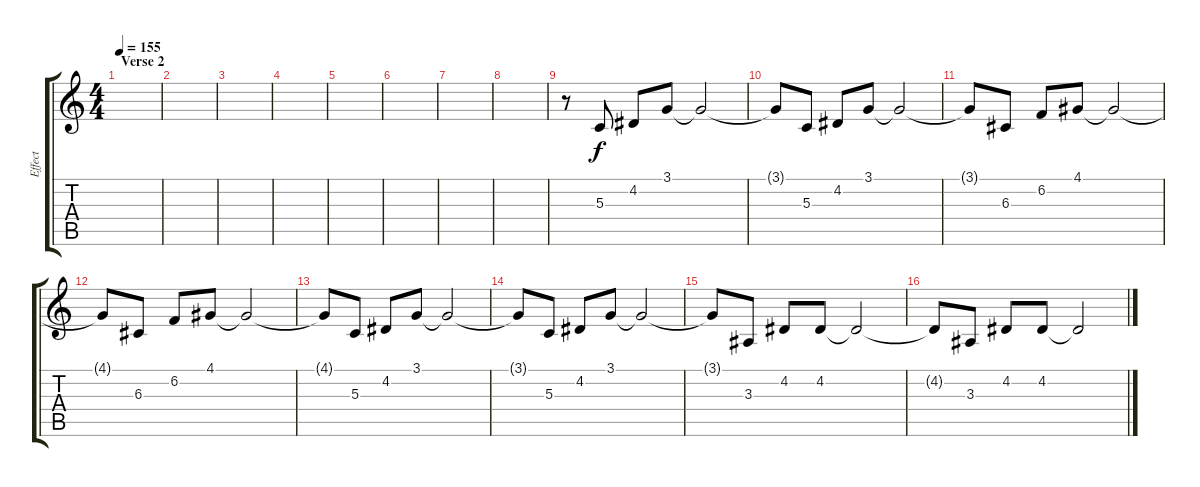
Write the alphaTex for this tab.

\track ("Effect" "Effect") {instrument lead1square}
\staff {score tabs}
\tuning (E4 B3 G3 D3 A2 E2) {hide}
\ts (4 4)
\section ("" "Verse 2")
\tempo 155
\clef g2
\ks c
|
|
|
|
|
|
|
|
r.8 5.3.8 4.2.8 3.1.8 3.1{t}.2 |
3.1{t}.8 5.3.8 4.2.8 3.1.8 3.1{t}.2 |
3.1{t}.8 6.3.8 6.2.8 4.1.8 4.1{t}.2 |
4.1{t}.8 6.3.8 6.2.8 4.1.8 4.1{t}.2 |
4.1{t}.8 5.3.8 4.2.8 3.1.8 3.1{t}.2 |
3.1{t}.8 5.3.8 4.2.8 3.1.8 3.1{t}.2 |
3.1{t}.8 3.3.8 4.2.8 4.2.8 4.2{t}.2 |
4.2{t}.8 3.3.8 4.2.8 4.2.8 4.2{t}.2
